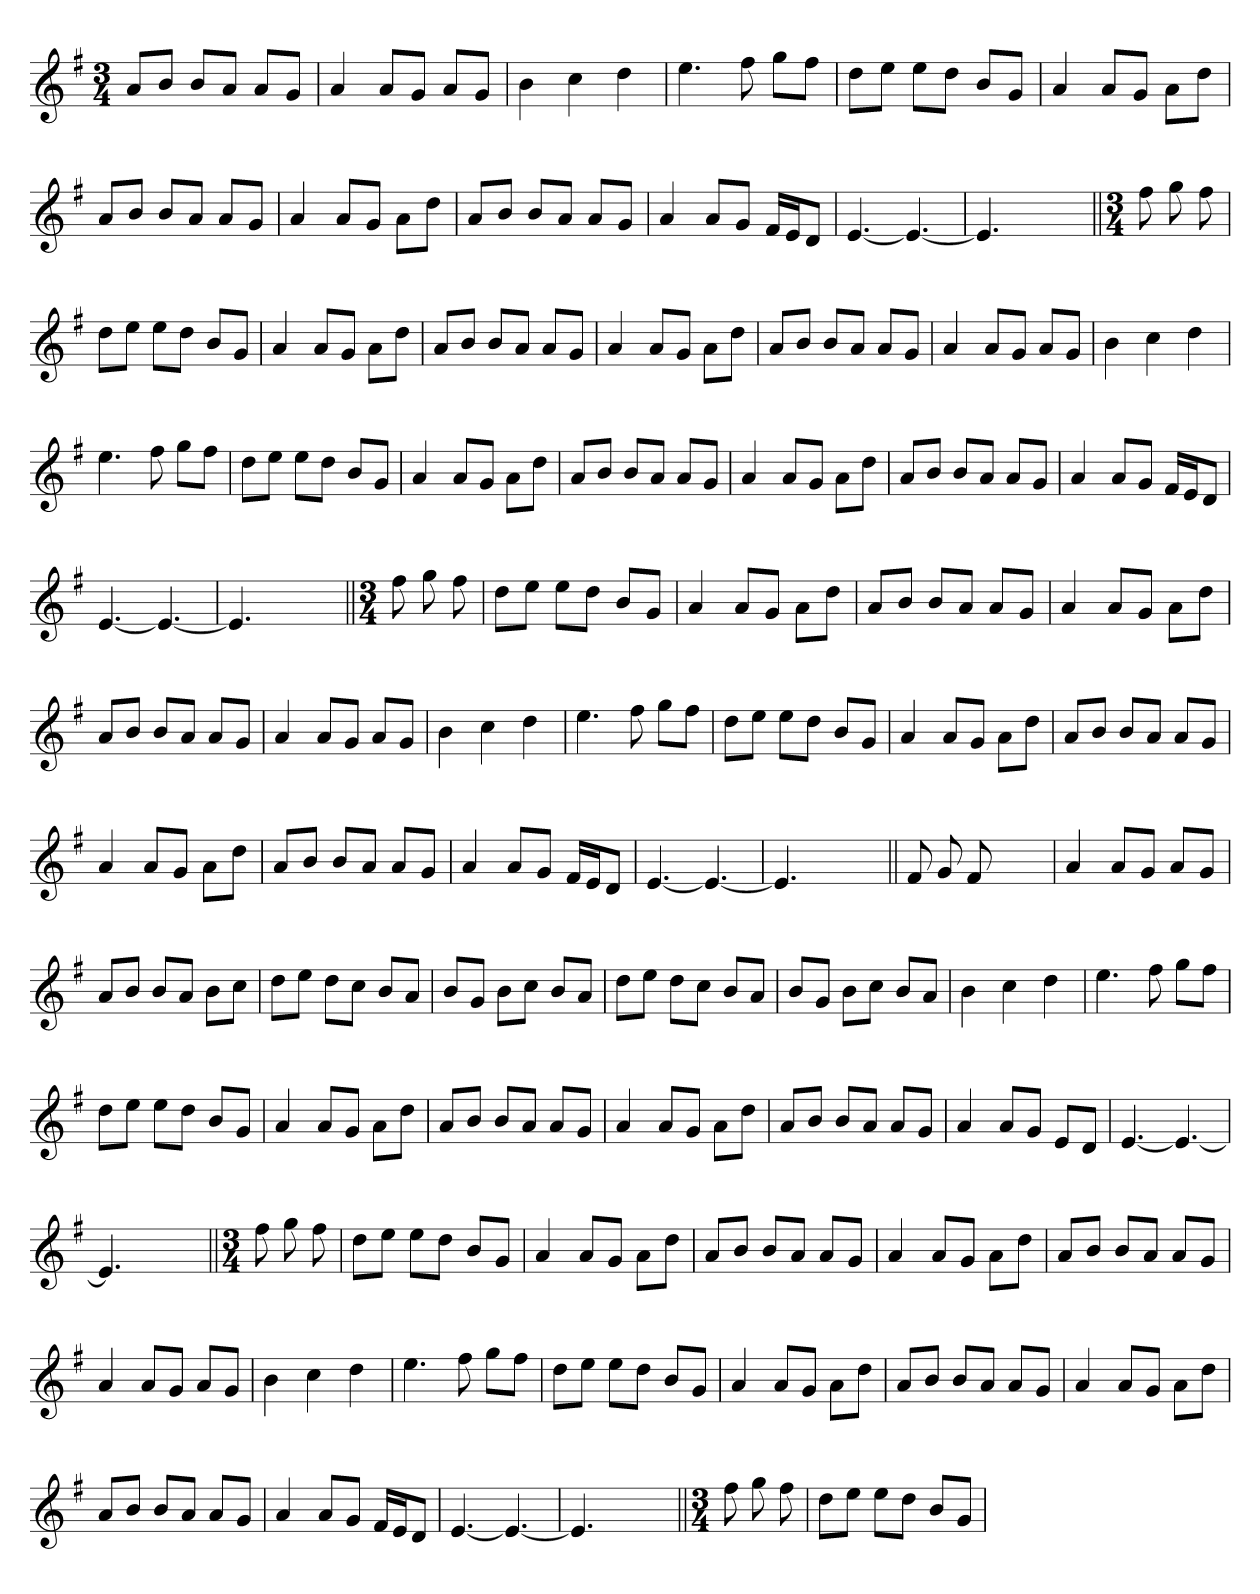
**kern
*part1
*staff1
*clefG2
*k[f#]
*G:
*M3/4
=
8aL
8bJ
8bL
8aJ
8aL
8gJ
=
4a
8aL
8gJ
8aL
8gJ
=
4b
4cc
4dd
=
4.ee
8ff#
8ggL
8ff#J
=
8ddL
8eeJ
8eeL
8ddJ
8bL
8gJ
=
4a
8aL
8gJ
8aL
8ddJ
=
8aL
8bJ
8bL
8aJ
8aL
8gJ
=
4a
8aL
8gJ
8aL
8ddJ
=
8aL
8bJ
8bL
8aJ
8aL
8gJ
=
4a
8aL
8gJ
16f#LL
16eJ
8dJ
=
[4.e
4.e_
=
4.e]
4.ryy
=||
*M3/4
8ff#
8gg
8ff#
=
8ddL
8eeJ
8eeL
8ddJ
8bL
8gJ
=
4a
8aL
8gJ
8aL
8ddJ
=
8aL
8bJ
8bL
8aJ
8aL
8gJ
=
4a
8aL
8gJ
8aL
8ddJ
=
8aL
8bJ
8bL
8aJ
8aL
8gJ
=
4a
8aL
8gJ
8aL
8gJ
=
4b
4cc
4dd
=
4.ee
8ff#
8ggL
8ff#J
=
8ddL
8eeJ
8eeL
8ddJ
8bL
8gJ
=
4a
8aL
8gJ
8aL
8ddJ
=
8aL
8bJ
8bL
8aJ
8aL
8gJ
=
4a
8aL
8gJ
8aL
8ddJ
=
8aL
8bJ
8bL
8aJ
8aL
8gJ
=
4a
8aL
8gJ
16f#LL
16eJ
8dJ
=
[4.e
4.e_
=
4.e]
4.ryy
=||
*M3/4
8ff#
8gg
8ff#
=
8ddL
8eeJ
8eeL
8ddJ
8bL
8gJ
=
4a
8aL
8gJ
8aL
8ddJ
=
8aL
8bJ
8bL
8aJ
8aL
8gJ
=
4a
8aL
8gJ
8aL
8ddJ
=
8aL
8bJ
8bL
8aJ
8aL
8gJ
=
4a
8aL
8gJ
8aL
8gJ
=
4b
4cc
4dd
=
4.ee
8ff#
8ggL
8ff#J
=
8ddL
8eeJ
8eeL
8ddJ
8bL
8gJ
=
4a
8aL
8gJ
8aL
8ddJ
=
8aL
8bJ
8bL
8aJ
8aL
8gJ
=
4a
8aL
8gJ
8aL
8ddJ
=
8aL
8bJ
8bL
8aJ
8aL
8gJ
=
4a
8aL
8gJ
16f#LL
16eJ
8dJ
=
[4.e
4.e_
=
4.e]
4.ryy
=||
8f#
8g
8f#
4.ryy
=
4a
8aL
8gJ
8aL
8gJ
=
8aL
8bJ
8bL
8aJ
8bL
8ccJ
=
8ddL
8eeJ
8ddL
8ccJ
8bL
8aJ
=
8bL
8gJ
8bL
8ccJ
8bL
8aJ
=
8ddL
8eeJ
8ddL
8ccJ
8bL
8aJ
=
8bL
8gJ
8bL
8ccJ
8bL
8aJ
=
4b
4cc
4dd
=
4.ee
8ff#
8ggL
8ff#J
=
8ddL
8eeJ
8eeL
8ddJ
8bL
8gJ
=
4a
8aL
8gJ
8aL
8ddJ
=
8aL
8bJ
8bL
8aJ
8aL
8gJ
=
4a
8aL
8gJ
8aL
8ddJ
=
8aL
8bJ
8bL
8aJ
8aL
8gJ
=
4a
8aL
8gJ
8eL
8dJ
=
[4.e
4.e_
=
4.e]
4.ryy
=||
*M3/4
8ff#
8gg
8ff#
=
8ddL
8eeJ
8eeL
8ddJ
8bL
8gJ
=
4a
8aL
8gJ
8aL
8ddJ
=
8aL
8bJ
8bL
8aJ
8aL
8gJ
=
4a
8aL
8gJ
8aL
8ddJ
=
8aL
8bJ
8bL
8aJ
8aL
8gJ
=
4a
8aL
8gJ
8aL
8gJ
=
4b
4cc
4dd
=
4.ee
8ff#
8ggL
8ff#J
=
8ddL
8eeJ
8eeL
8ddJ
8bL
8gJ
=
4a
8aL
8gJ
8aL
8ddJ
=
8aL
8bJ
8bL
8aJ
8aL
8gJ
=
4a
8aL
8gJ
8aL
8ddJ
=
8aL
8bJ
8bL
8aJ
8aL
8gJ
=
4a
8aL
8gJ
16f#LL
16eJ
8dJ
=
[4.e
4.e_
=
4.e]
4.ryy
=||
*M3/4
8ff#
8gg
8ff#
=
8ddL
8eeJ
8eeL
8ddJ
8bL
8gJ
=
*-
